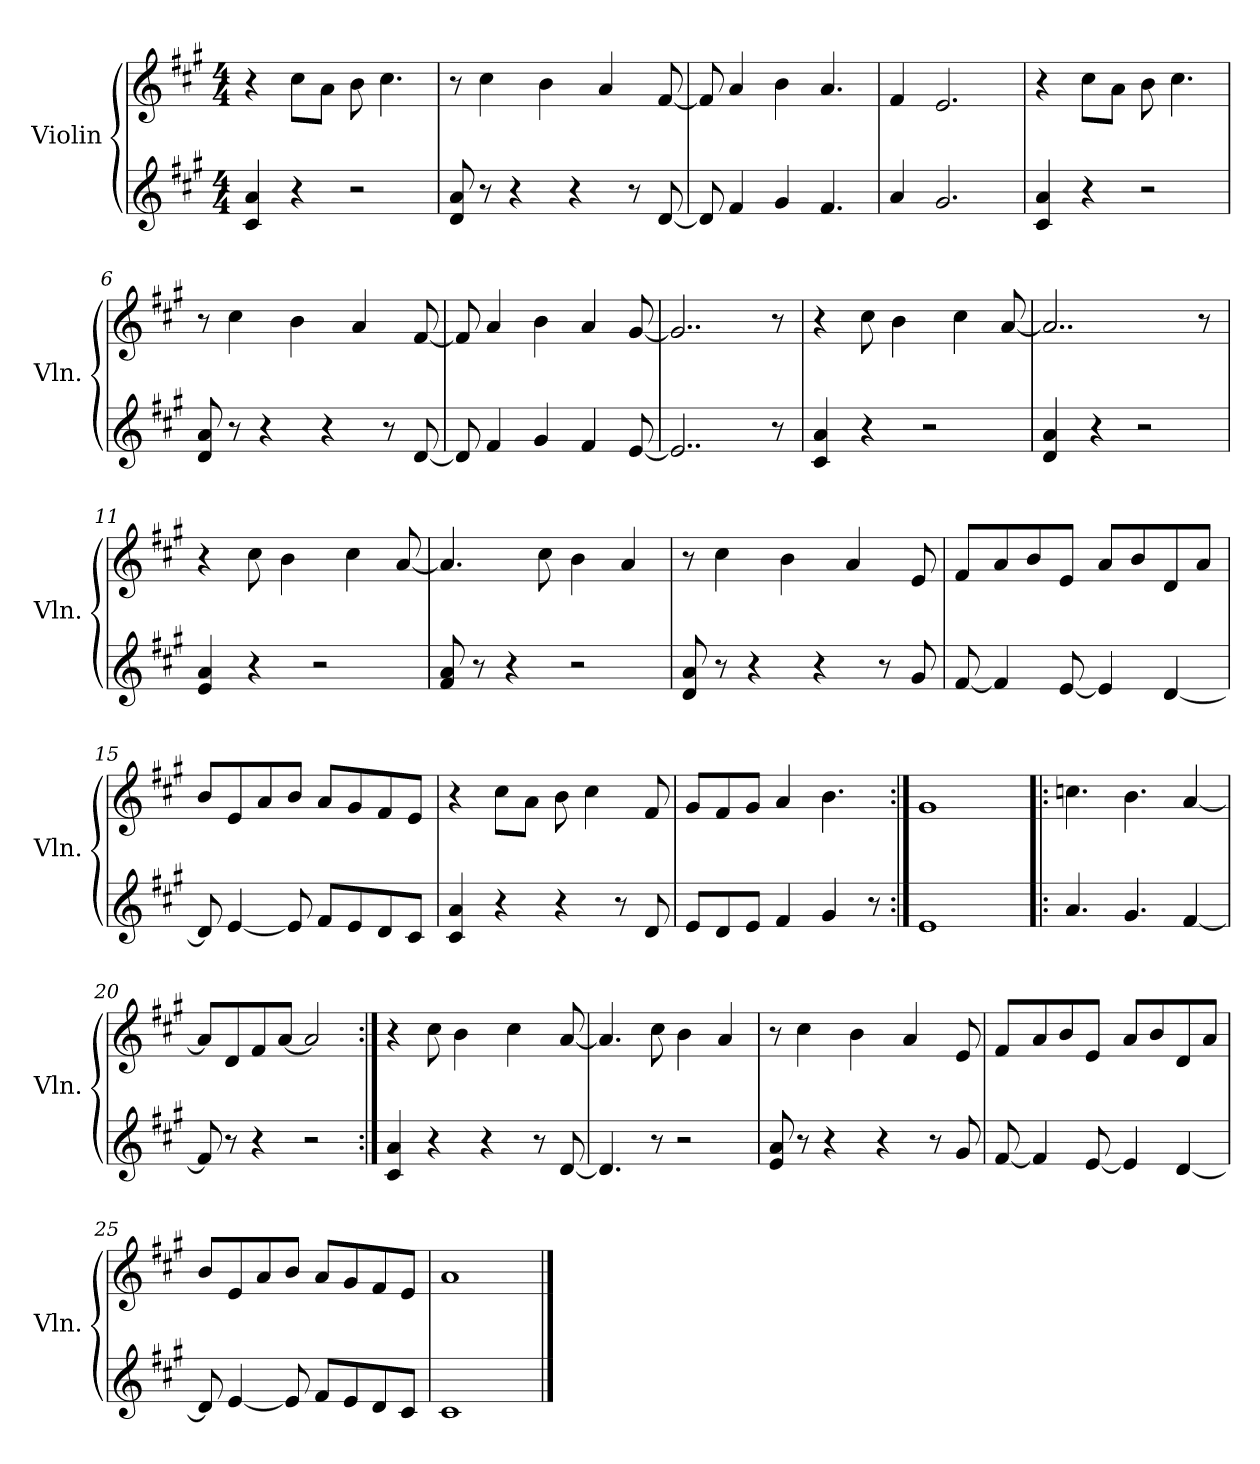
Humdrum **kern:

**kern	**kern
*part2	*part1
*staff2	*staff1
*I"Violin	*I"Violin
*I'Vln.	*I'Vln.
*clefG2	*clefG2
*k[f#c#g#]	*k[f#c#g#]
*M4/4	*M4/4
=1	=1
4c#/ 4a/	4r
4r	8cc#\L
.	8a\J
2r	8b\
.	4.cc#\
=2	=2
8d/ 8a/	8r
8r	4cc#\
4r	.
.	4b\
4r	.
.	4a/
8r	.
[8d/	[8f#/
=3	=3
8d/]	8f#/]
4f#/	4a/
4g#/	4b\
4.f#/	4.a/
=4	=4
4a/	4f#/
2.g#/	2.e/
!!LO:LB:g=z
=5	=5
4c#/ 4a/	4r
4r	8cc#\L
.	8a\J
2r	8b\
.	4.cc#\
=6	=6
8d/ 8a/	8r
8r	4cc#\
4r	.
.	4b\
4r	.
.	4a/
8r	.
[8d/	[8f#/
=7	=7
8d/]	8f#/]
4f#/	4a/
4g#/	4b\
4f#/	4a/
[8e/	[8g#/
=8	=8
2..e/]	2..g#/]
8r	8r
!!LO:LB:g=z
=9	=9
4c#/ 4a/	4r
4r	8cc#\
.	4b\
2r	.
.	4cc#\
.	[8a/
=10	=10
4d/ 4a/	2..a/]
4r	.
2r	.
.	8r
=11	=11
4e/ 4a/	4r
4r	8cc#\
.	4b\
2r	.
.	4cc#\
.	[8a/
=12	=12
8f#/ 8a/	4.a/]
8r	.
4r	.
.	8cc#\
2r	4b\
.	4a/
!!LO:PB:g=z
=13	=13
8d/ 8a/	8r
8r	4cc#\
4r	.
.	4b\
4r	.
.	4a/
8r	.
8g#/	8e/
=14	=14
[8f#/	8f#/L
4f#/]	8a/
.	8b/
[8e/	8e/J
4e/]	8a/L
.	8b/
[4d/	8d/
.	8a/J
=15	=15
8d/]	8b/L
[4e/	8e/
.	8a/
8e/]	8b/J
8f#/L	8a/L
8e/	8g#/
8d/	8f#/
8c#/J	8e/J
=16	=16
4c#/ 4a/	4r
4r	8cc#\L
.	8a\J
4r	8b\
.	4cc#\
8r	.
8d/	8f#/
!!LO:LB:g=z
=17	=17
8e/L	8g#/L
8d/	8f#/
8e/J	8g#/J
4f#/	4a/
4g#/	4.b\
8r	.
=18:|!	=18:|!
1e	1g#
=19!|:	=19!|:
4.a/	4.ccn\
4.g#/	4.b\
[4f#/	[4a/
=20	=20
8f#/]	8a/L]
8r	8d/
4r	8f#/
.	[8a/J
2r	2a/]
!!LO:LB:g=z
=21:|!	=21:|!
4c#/ 4a/	4r
4r	8cc#\
.	4b\
4r	.
.	4cc#\
8r	.
[8d/	[8a/
=22	=22
4.d/]	4.a/]
8r	8cc#\
2r	4b\
.	4a/
=23	=23
8e/ 8a/	8r
8r	4cc#\
4r	.
.	4b\
4r	.
.	4a/
8r	.
8g#/	8e/
=24	=24
[8f#/	8f#/L
4f#/]	8a/
.	8b/
[8e/	8e/J
4e/]	8a/L
.	8b/
[4d/	8d/
.	8a/J
!!LO:LB:g=z
=25	=25
8d/]	8b/L
[4e/	8e/
.	8a/
8e/]	8b/J
8f#/L	8a/L
8e/	8g#/
8d/	8f#/
8c#/J	8e/J
=26	=26
1c#	1a
==	==
*-	*-
